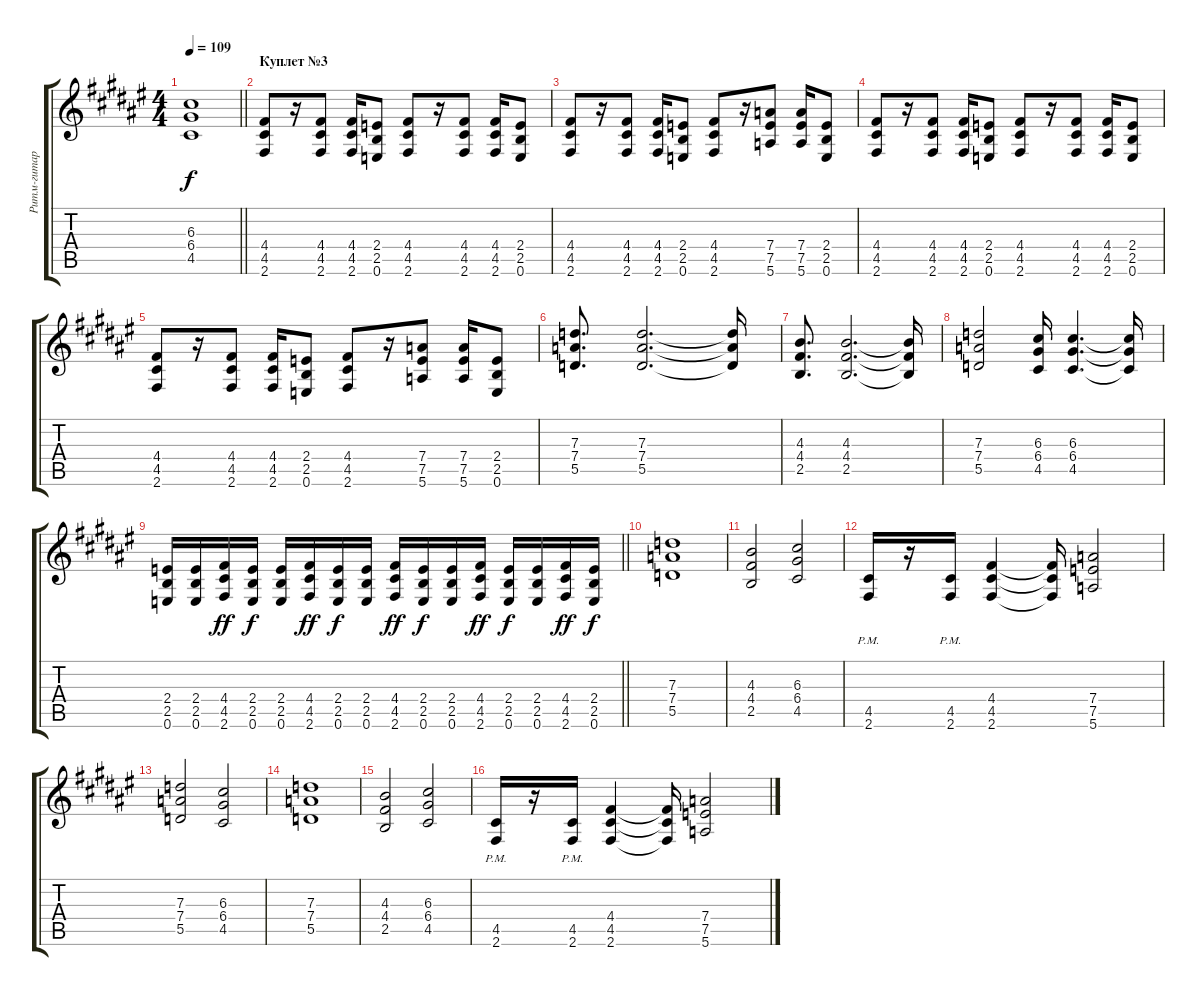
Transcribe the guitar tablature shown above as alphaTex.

\track ("Ритм-гитара Толик" "Ритм-гитар") {instrument distortionguitar}
\staff {score tabs}
\tuning (E4 B3 G3 D3 A2 E2) {hide}
\ts (4 4)
\tempo 109
\clef g2
\barLineRight lightlight
\ks f#
(6.3 6.4 4.5).1{dy f} |
\section ("" "Куплет №3")
(4.4 4.5 2.6).8 r.16 (4.4 4.5 2.6).8 (4.4 4.5 2.6).16 (2.4 2.5 0.6).8 (4.4 4.5 2.6).8 r.16 (4.4 4.5 2.6).8 (4.4 4.5 2.6).16 (2.4 2.5 0.6).8 |
(4.4 4.5 2.6).8 r.16 (4.4 4.5 2.6).8 (4.4 4.5 2.6).16 (2.4 2.5 0.6).8 (4.4 4.5 2.6).8 r.16 (7.4 7.5 5.6).8 (7.4 7.5 5.6).16 (2.4 2.5 0.6).8 |
(4.4 4.5 2.6).8 r.16 (4.4 4.5 2.6).8 (4.4 4.5 2.6).16 (2.4 2.5 0.6).8 (4.4 4.5 2.6).8 r.16 (4.4 4.5 2.6).8 (4.4 4.5 2.6).16 (2.4 2.5 0.6).8 |
(4.4 4.5 2.6).8 r.16 (4.4 4.5 2.6).8 (4.4 4.5 2.6).16 (2.4 2.5 0.6).8 (4.4 4.5 2.6).8 r.16 (7.4 7.5 5.6).8 (7.4 7.5 5.6).16 (2.4 2.5 0.6).8 |
(7.3 7.4 5.5).8{d} (7.3 7.4 5.5).2{d} (7.3{t} 7.4{t} 5.5{t}).16 |
(4.3 4.4 2.5).8{d} (4.3 4.4 2.5).2{d} (4.3{t} 4.4{t} 2.5{t}).16 |
(7.3 7.4 5.5).2 (6.3 6.4 4.5).16 (6.3 6.4 4.5).4{d} (6.3{t} 6.4{t} 4.5{t}).16 |
\barLineRight lightlight
(2.4 2.5 0.6).16 (2.4 2.5 0.6).16 (4.4 4.5 2.6).16{dy ff} (2.4 2.5 0.6).16{dy f} (2.4 2.5 0.6).16 (4.4 4.5 2.6).16{dy ff} (2.4 2.5 0.6).16{dy f} (2.4 2.5 0.6).16 (4.4 4.5 2.6).16{dy ff} (2.4 2.5 0.6).16{dy f} (2.4 2.5 0.6).16 (4.4 4.5 2.6).16{dy ff} (2.4 2.5 0.6).16{dy f} (2.4 2.5 0.6).16 (4.4 4.5 2.6).16{dy ff} (2.4 2.5 0.6).16{dy f} |
(7.3 7.4 5.5).1 |
(4.3 4.4 2.5).2 (6.3 6.4 4.5).2 |
(4.5{pm} 2.6{pm}).16 r.16 (4.5{pm} 2.6{pm}).16 (4.4 4.5 2.6).4 (4.4{t} 4.5{t} 2.6{t}).16 (7.4 7.5 5.6).2 |
(7.3 7.4 5.5).2 (6.3 6.4 4.5).2 |
(7.3 7.4 5.5).1 |
(4.3 4.4 2.5).2 (6.3 6.4 4.5).2 |
(4.5{pm} 2.6{pm}).16 r.16 (4.5{pm} 2.6{pm}).16 (4.4 4.5 2.6).4 (4.4{t} 4.5{t} 2.6{t}).16 (7.4 7.5 5.6).2
